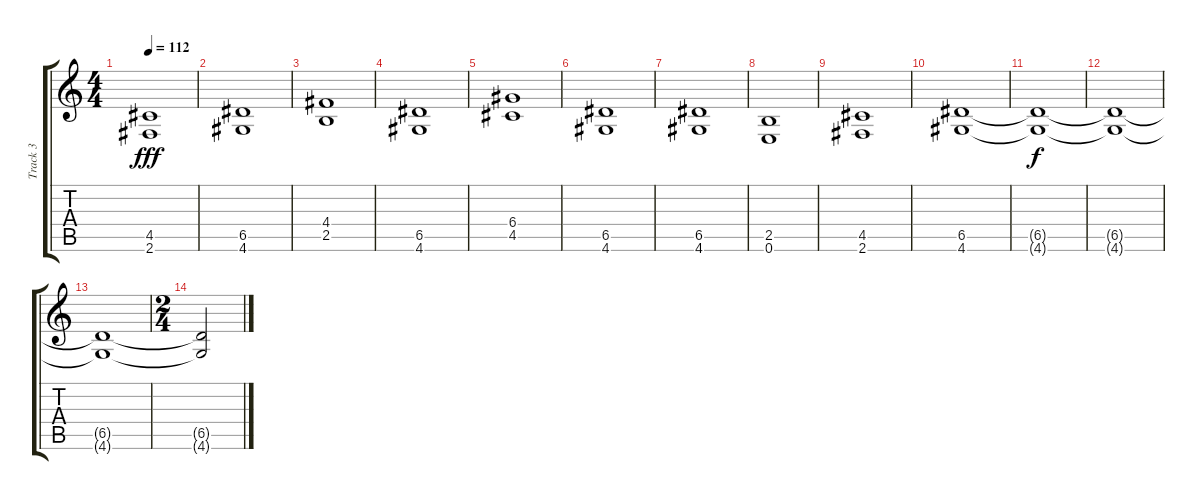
\track ("Track 3" "Track 3") {instrument distortionguitar}
\staff {score tabs}
\tuning (E4 B3 G3 D3 A2 E2) {hide}
\ts (4 4)
\tempo 112
\clef g2
\ks c
(4.5 2.6).1{dy fff} |
(6.5 4.6).1 |
(4.4 2.5).1 |
(6.5 4.6).1 |
(6.4 4.5).1 |
(6.5 4.6).1 |
(6.5 4.6).1 |
(2.5 0.6).1 |
(4.5 2.6).1 |
(6.5 4.6).1 |
(6.5{t} 4.6{t}).1{dy f} |
(6.5{t} 4.6{t}).1{volume 0} |
(6.5{t} 4.6{t}).1 |
\ts (2 4)
(6.5{t} 4.6{t}).2
